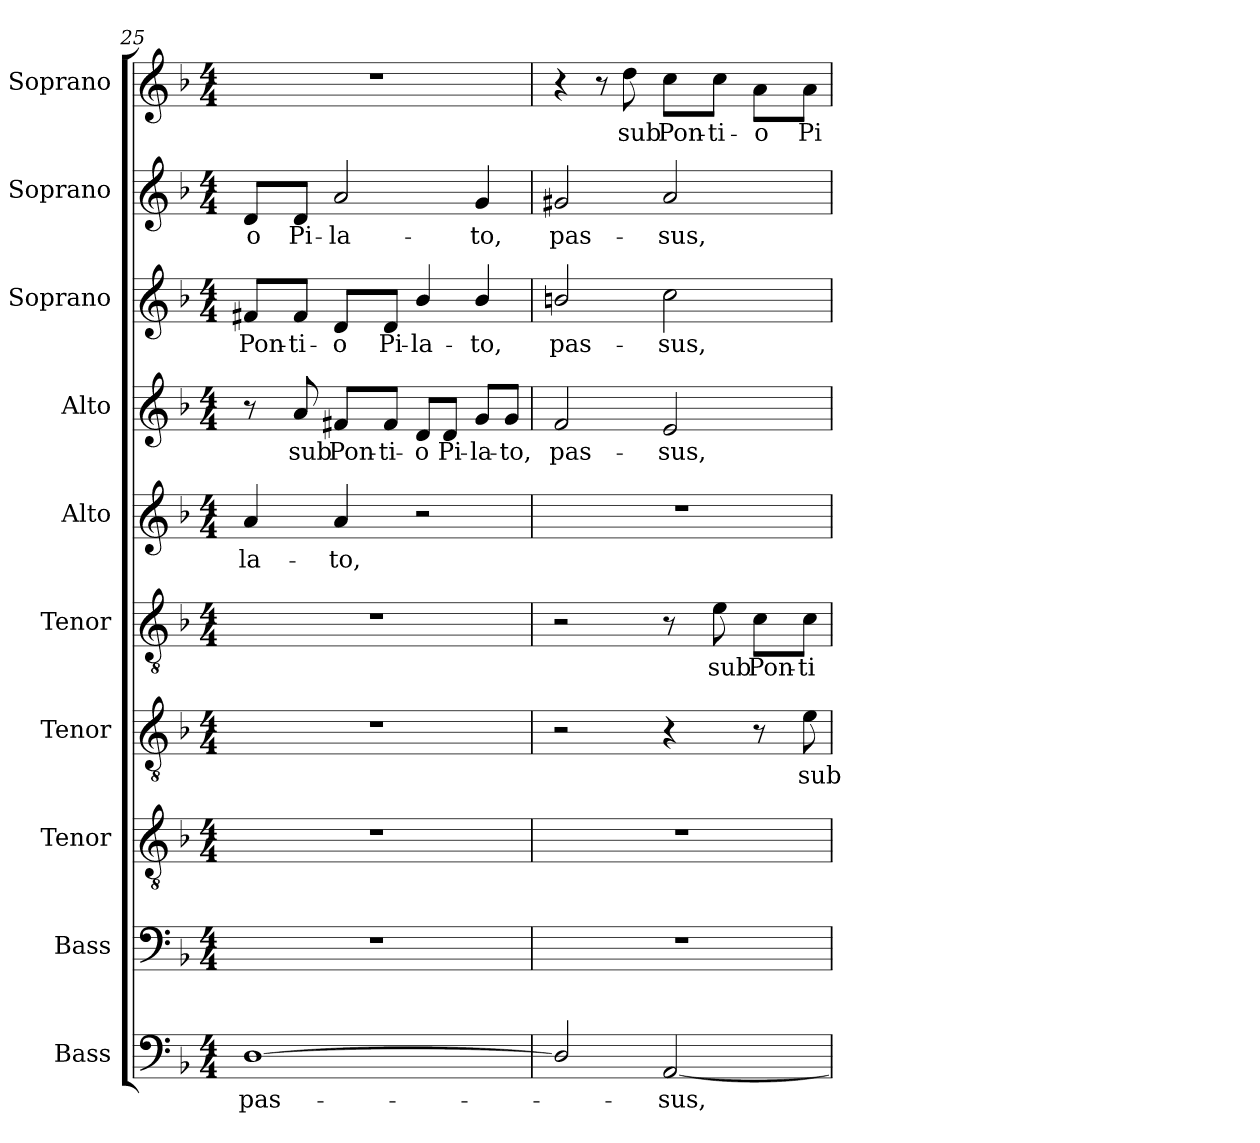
**kern	**text	**kern	**kern	**kern	**text	**kern	**text	**kern	**text	**kern	**text	**kern	**text	**kern	**text	**kern	**text
*part10	*part10	*part9	*part8	*part7	*part7	*part6	*part6	*part5	*part5	*part4	*part4	*part3	*part3	*part2	*part2	*part1	*part1
*staff10	*staff10	*staff9	*staff8	*staff7	*staff7	*staff6	*staff6	*staff5	*staff5	*staff4	*staff4	*staff3	*staff3	*staff2	*staff2	*staff1	*staff1
*I"Bass	*	*I"Bass	*I"Tenor	*I"Tenor	*	*I"Tenor	*	*I"Alto	*	*I"Alto	*	*I"Soprano	*	*I"Soprano	*	*I"Soprano	*
*I'B.	*	*I'B.	*I'T.	*I'T.	*	*I'T.	*	*I'A.	*	*I'A.	*	*I'S.	*	*I'S.	*	*I'S.	*
*clefF4	*	*clefF4	*clefGv2	*clefGv2	*	*clefGv2	*	*clefG2	*	*clefG2	*	*clefG2	*	*clefG2	*	*clefG2	*
*	*	*	*ITrd7c12	*ITrd7c12	*	*ITrd7c12	*	*	*	*	*	*	*	*	*	*	*
*k[b-]	*	*k[b-]	*k[b-]	*k[b-]	*	*k[b-]	*	*k[b-]	*	*k[b-]	*	*k[b-]	*	*k[b-]	*	*k[b-]	*
*F:	*	*F:	*F:	*F:	*	*F:	*	*F:	*	*F:	*	*F:	*	*F:	*	*F:	*
*M4/4	*	*M4/4	*M4/4	*M4/4	*	*M4/4	*	*M4/4	*	*M4/4	*	*M4/4	*	*M4/4	*	*M4/4	*
=25	=25	=25	=25	=25	=25	=25	=25	=25	=25	=25	=25	=25	=25	=25	=25	=25	=25
!	!LO:LY:b:color=#000000	!	!	!	!	!	!	!	!	!	!	!	!	!	!	!	!
!	!	!	!	!	!	!	!	!	!LO:LY:b:color=#000000	!	!	!	!	!	!	!	!
!	!	!	!	!	!	!	!	!	!	!	!	!	!LO:LY:b:color=#000000	!	!	!	!
!	!	!	!	!	!	!	!	!	!	!	!	!	!	!	!LO:LY:b:color=#000000	!	!
[1Di	pas-	1r	1r	1r	.	1r	.	4ai/	-la-	8r	.	8f#Xi/L	Pon-	8di/L	-o	1r	.
!	!	!	!	!	!	!	!	!	!	!	!LO:LY:b:color=#000000	!	!	!	!	!	!
!	!	!	!	!	!	!	!	!	!	!	!	!	!LO:LY:b:color=#000000	!	!	!	!
!	!	!	!	!	!	!	!	!	!	!	!	!	!	!	!LO:LY:b:color=#000000	!	!
.	.	.	.	.	.	.	.	.	.	8ai/	sub	8f#i/J	-ti-	8di/J	Pi-	.	.
!	!	!	!	!	!	!	!	!	!LO:LY:b:color=#000000	!	!	!	!	!	!	!	!
!	!	!	!	!	!	!	!	!	!	!	!LO:LY:b:color=#000000	!	!	!	!	!	!
!	!	!	!	!	!	!	!	!	!	!	!	!	!LO:LY:b:color=#000000	!	!	!	!
!	!	!	!	!	!	!	!	!	!	!	!	!	!	!	!LO:LY:b:color=#000000	!	!
.	.	.	.	.	.	.	.	4ai/	-to,	8f#Xi/L	Pon-	8di/L	-o	2ai/	-la-	.	.
!	!	!	!	!	!	!	!	!	!	!	!LO:LY:b:color=#000000	!	!	!	!	!	!
!	!	!	!	!	!	!	!	!	!	!	!	!	!LO:LY:b:color=#000000	!	!	!	!
.	.	.	.	.	.	.	.	.	.	8f#i/J	-ti-	8di/J	Pi-	.	.	.	.
!	!	!	!	!	!	!	!	!	!	!	!LO:LY:b:color=#000000	!	!	!	!	!	!
!	!	!	!	!	!	!	!	!	!	!	!	!	!LO:LY:b:color=#000000	!	!	!	!
.	.	.	.	.	.	.	.	2r	.	8di/L	-o	4b-i/	-la-	.	.	.	.
!	!	!	!	!	!	!	!	!	!	!	!LO:LY:b:color=#000000	!	!	!	!	!	!
.	.	.	.	.	.	.	.	.	.	8di/J	Pi-	.	.	.	.	.	.
!	!	!	!	!	!	!	!	!	!	!	!LO:LY:b:color=#000000	!	!	!	!	!	!
!	!	!	!	!	!	!	!	!	!	!	!	!	!LO:LY:b:color=#000000	!	!	!	!
!	!	!	!	!	!	!	!	!	!	!	!	!	!	!	!LO:LY:b:color=#000000	!	!
.	.	.	.	.	.	.	.	.	.	8gi/L	-la-	4b-i/	-to,	4gi/	-to,	.	.
!	!	!	!	!	!	!	!	!	!	!	!LO:LY:b:color=#000000	!	!	!	!	!	!
.	.	.	.	.	.	.	.	.	.	8gi/J	-to,	.	.	.	.	.	.
=26	=26	=26	=26	=26	=26	=26	=26	=26	=26	=26	=26	=26	=26	=26	=26	=26	=26
!	!	!	!	!	!	!	!	!	!	!	!LO:LY:b:color=#000000	!	!	!	!	!	!
!	!	!	!	!	!	!	!	!	!	!	!	!	!LO:LY:b:color=#000000	!	!	!	!
!	!	!	!	!	!	!	!	!	!	!	!	!	!	!	!LO:LY:b:color=#000000	!	!
2Di/]	.	1r	1r	2r	.	2r	.	1r	.	2fi/	pas-	2bni/	pas-	2g#Xi/	pas-	4r	.
.	.	.	.	.	.	.	.	.	.	.	.	.	.	.	.	8r	.
!	!	!	!	!	!	!	!	!	!	!	!	!	!	!	!	!	!LO:LY:b:color=#000000
.	.	.	.	.	.	.	.	.	.	.	.	.	.	.	.	8ddi\	sub
!	!LO:LY:b:color=#000000	!	!	!	!	!	!	!	!	!	!	!	!	!	!	!	!
!	!	!	!	!	!	!	!	!	!	!	!LO:LY:b:color=#000000	!	!	!	!	!	!
!	!	!	!	!	!	!	!	!	!	!	!	!	!LO:LY:b:color=#000000	!	!	!	!
!	!	!	!	!	!	!	!	!	!	!	!	!	!	!	!LO:LY:b:color=#000000	!	!
!	!	!	!	!	!	!	!	!	!	!	!	!	!	!	!	!	!LO:LY:b:color=#000000
[2AAi/	-sus,	.	.	4r	.	8r	.	.	.	2ei/	-sus,	2cci\	-sus,	2ai/	-sus,	8cci\L	Pon-
!	!	!	!	!	!	!	!LO:LY:b:color=#000000	!	!	!	!	!	!	!	!	!	!
!	!	!	!	!	!	!	!	!	!	!	!	!	!	!	!	!	!LO:LY:b:color=#000000
.	.	.	.	.	.	8Ei\	sub	.	.	.	.	.	.	.	.	8cci\J	-ti-
!	!	!	!	!	!	!	!LO:LY:b:color=#000000	!	!	!	!	!	!	!	!	!	!
!	!	!	!	!	!	!	!	!	!	!	!	!	!	!	!	!	!LO:LY:b:color=#000000
.	.	.	.	8r	.	8Ci\L	Pon-	.	.	.	.	.	.	.	.	8ai\L	-o
!	!	!	!	!	!LO:LY:b:color=#000000	!	!	!	!	!	!	!	!	!	!	!	!
!	!	!	!	!	!	!	!LO:LY:b:color=#000000	!	!	!	!	!	!	!	!	!	!
!	!	!	!	!	!	!	!	!	!	!	!	!	!	!	!	!	!LO:LY:b:color=#000000
.	.	.	.	8Ei\	sub	8Ci\J	-ti-	.	.	.	.	.	.	.	.	8ai\J	Pi-
=	=	=	=	=	=	=	=	=	=	=	=	=	=	=	=	=	=
*-	*-	*-	*-	*-	*-	*-	*-	*-	*-	*-	*-	*-	*-	*-	*-	*-	*-
